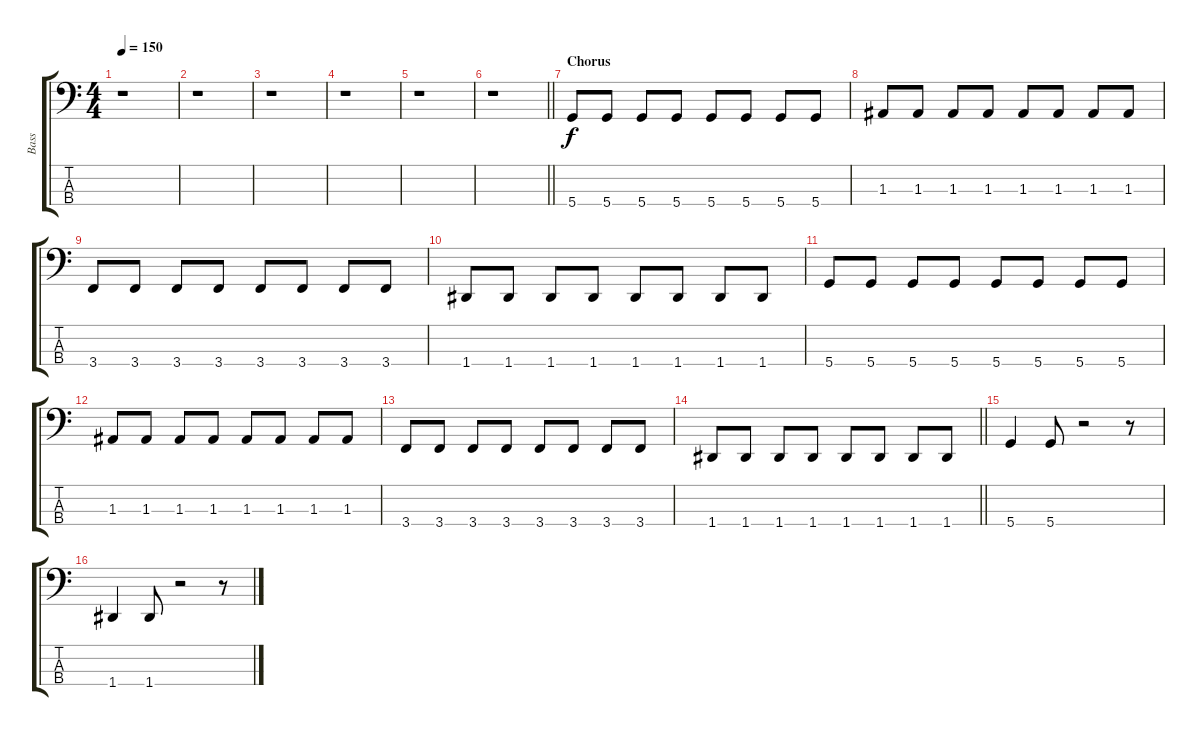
\track ("Bass" "Bass") {instrument electricbassfinger}
\staff {score tabs}
\tuning (G2 D2 A1 D1) {hide}
\ts (4 4)
\tempo 150
\clef f4
\ks c
r.1{dy f} |
r.1 |
r.1 |
r.1 |
r.1 |
\barLineRight lightlight
r.1 |
\section ("" "Chorus")
5.4.8 5.4.8 5.4.8 5.4.8 5.4.8 5.4.8 5.4.8 5.4.8 |
1.3.8 1.3.8 1.3.8 1.3.8 1.3.8 1.3.8 1.3.8 1.3.8 |
3.4.8 3.4.8 3.4.8 3.4.8 3.4.8 3.4.8 3.4.8 3.4.8 |
1.4.8 1.4.8 1.4.8 1.4.8 1.4.8 1.4.8 1.4.8 1.4.8 |
5.4.8 5.4.8 5.4.8 5.4.8 5.4.8 5.4.8 5.4.8 5.4.8 |
1.3.8 1.3.8 1.3.8 1.3.8 1.3.8 1.3.8 1.3.8 1.3.8 |
3.4.8 3.4.8 3.4.8 3.4.8 3.4.8 3.4.8 3.4.8 3.4.8 |
\barLineRight lightlight
1.4.8 1.4.8 1.4.8 1.4.8 1.4.8 1.4.8 1.4.8 1.4.8 |
5.4.4 5.4.8 r.2 r.8 |
1.4.4 1.4.8 r.2 r.8
